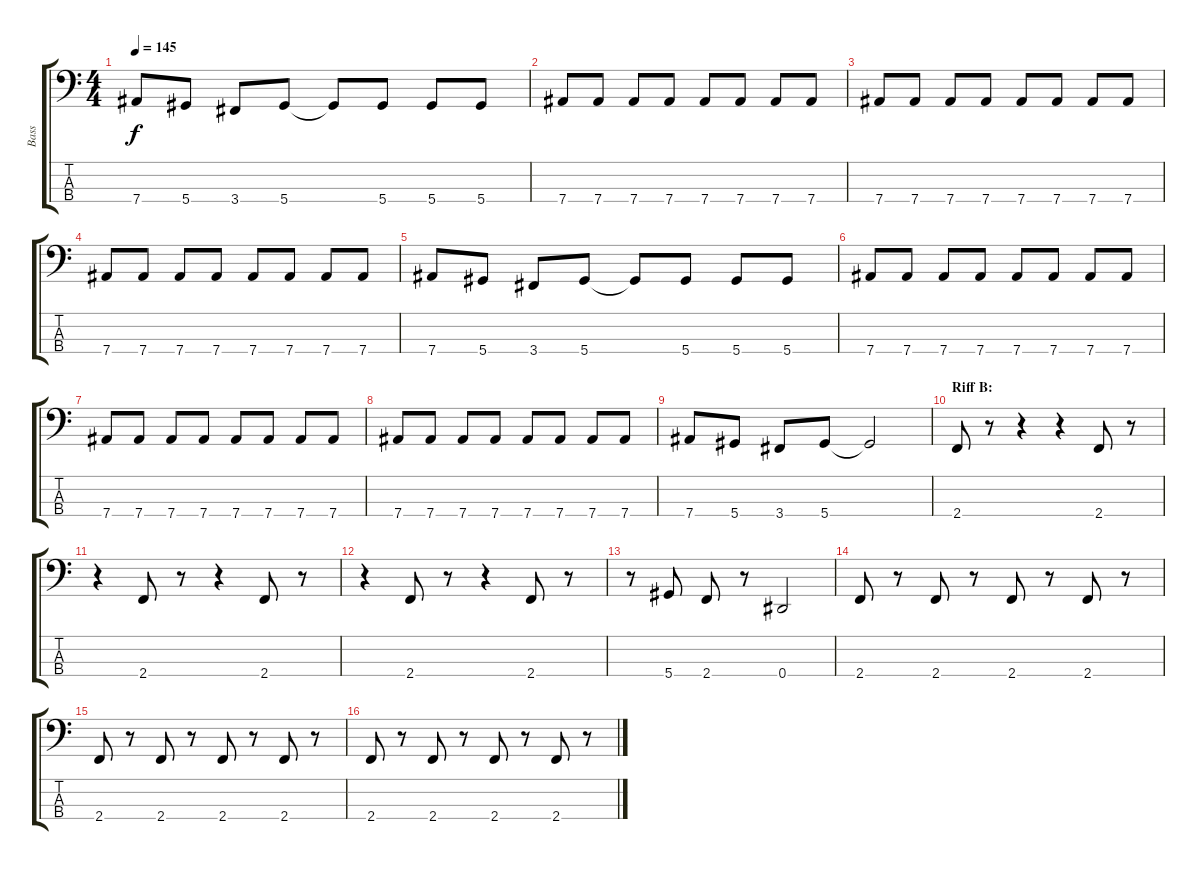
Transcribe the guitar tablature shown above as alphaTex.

\track ("Bass" "Bass") {instrument electricbassfinger}
\staff {score tabs}
\tuning (Gb2 Db2 Ab1 Eb1) {hide}
\ts (4 4)
\tempo 145
\clef f4
\ks c
7.4.8{dy f} 5.4.8 3.4.8 5.4.8 5.4{t}.8 5.4.8 5.4.8 5.4.8 |
7.4.8 7.4.8 7.4.8 7.4.8 7.4.8 7.4.8 7.4.8 7.4.8 |
7.4.8 7.4.8 7.4.8 7.4.8 7.4.8 7.4.8 7.4.8 7.4.8 |
7.4.8 7.4.8 7.4.8 7.4.8 7.4.8 7.4.8 7.4.8 7.4.8 |
7.4.8 5.4.8 3.4.8 5.4.8 5.4{t}.8 5.4.8 5.4.8 5.4.8 |
7.4.8 7.4.8 7.4.8 7.4.8 7.4.8 7.4.8 7.4.8 7.4.8 |
7.4.8 7.4.8 7.4.8 7.4.8 7.4.8 7.4.8 7.4.8 7.4.8 |
7.4.8 7.4.8 7.4.8 7.4.8 7.4.8 7.4.8 7.4.8 7.4.8 |
7.4.8 5.4.8 3.4.8 5.4.8 5.4{t}.2 |
\section ("" "Riff B:")
2.4.8 r.8 r.4 r.4 2.4.8 r.8 |
r.4 2.4.8 r.8 r.4 2.4.8 r.8 |
r.4 2.4.8 r.8 r.4 2.4.8 r.8 |
r.8 5.4.8 2.4.8 r.8 0.4.2 |
2.4.8 r.8 2.4.8 r.8 2.4.8 r.8 2.4.8 r.8 |
2.4.8 r.8 2.4.8 r.8 2.4.8 r.8 2.4.8 r.8 |
2.4.8 r.8 2.4.8 r.8 2.4.8 r.8 2.4.8 r.8
